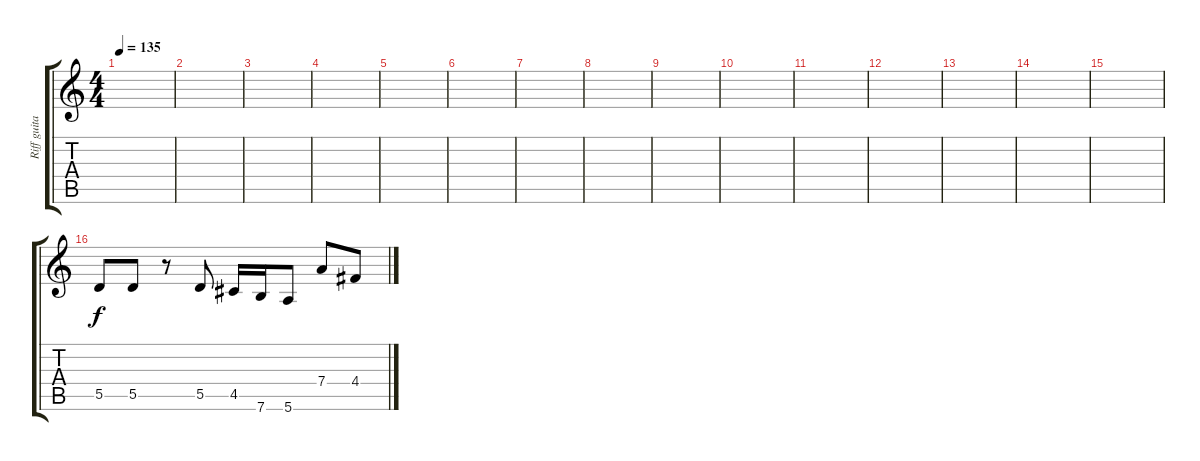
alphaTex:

\track ("Riff guitar - Greg Bergdorf" "Riff guita") {instrument distortionguitar}
\staff {score tabs}
\tuning (E4 B3 G3 D3 A2 E2) {hide}
\ts (4 4)
\tempo 135
\clef g2
\ks c
|
|
|
|
|
|
|
|
|
|
|
|
|
|
|
5.5.8 5.5.8 r.8 5.5.8 4.5.16 7.6.16 5.6.8 7.4.8 4.4.8
